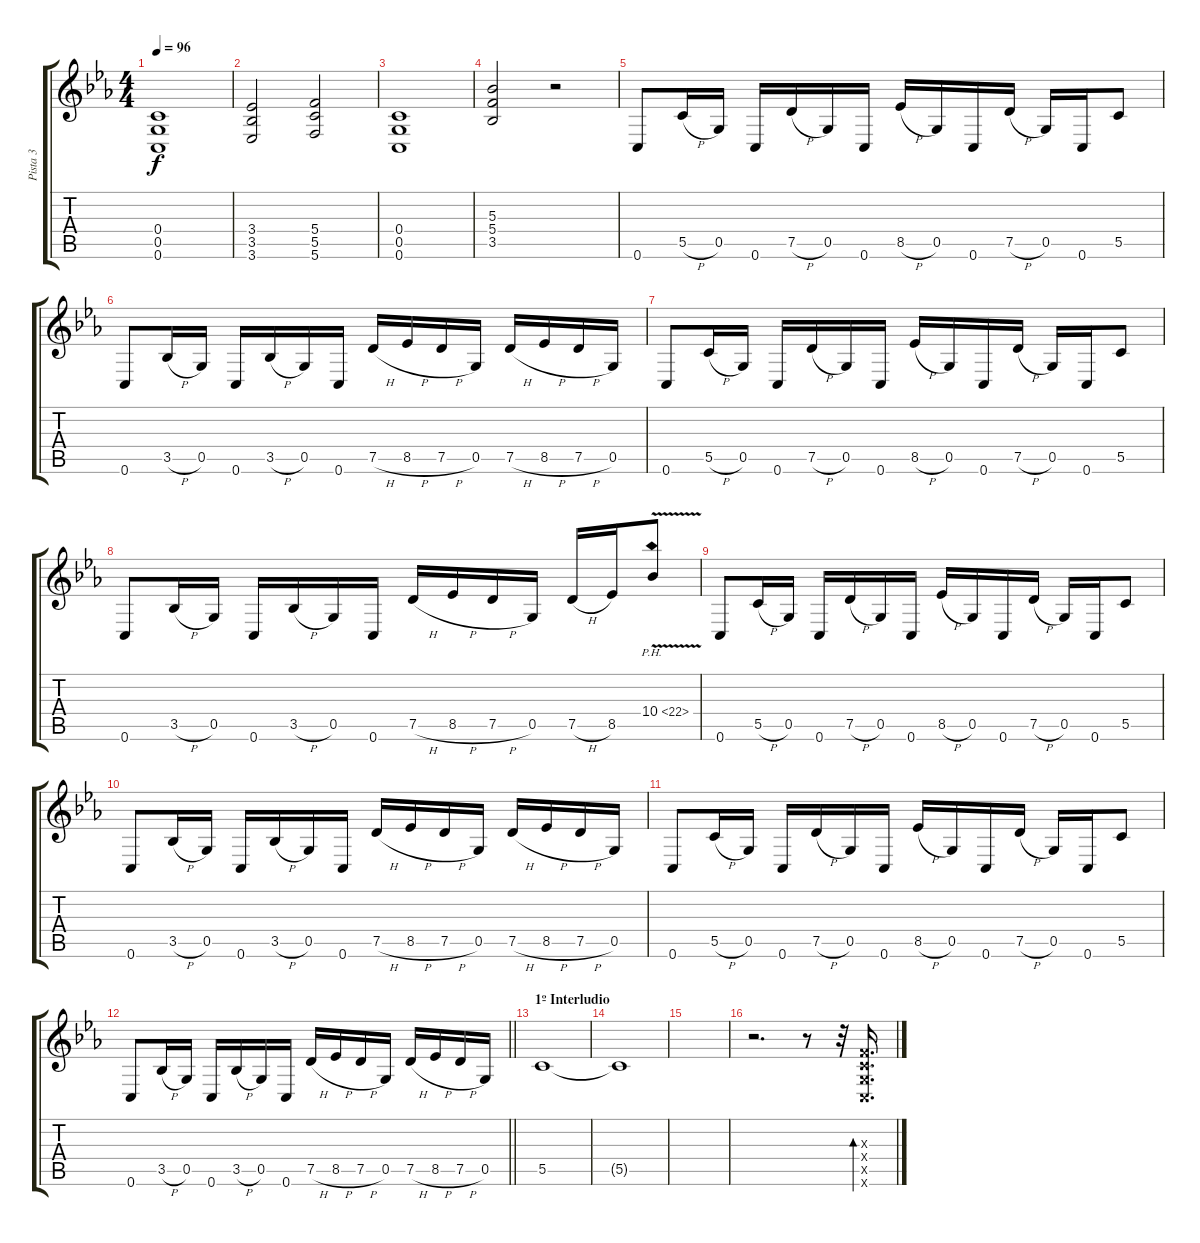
\track ("Pista 3" "Pista 3") {instrument overdrivenguitar}
\staff {score tabs}
\tuning (D4 A3 F3 C3 G2 C2) {hide}
\ts (4 4)
\tempo 96
\clef g2
\ks eb
(0.4 0.5 0.6).1{dy f} |
(3.4 3.5 3.6).2 (5.4 5.5 5.6).2 |
(0.4 0.5 0.6).1 |
(5.3 5.4 3.5).2 r.2 |
0.6.8 5.5{h}.16 0.5.16 0.6.16 7.5{h}.16 0.5.16 0.6.16 8.5{h}.16 0.5.16 0.6.16 7.5{h}.16 0.5.16 0.6.16 5.5.8 |
0.6.8 3.5{h}.16 0.5.16 0.6.16 3.5{h}.16 0.5.16 0.6.16 7.5{h}.16 8.5{h}.16 7.5{h}.16 0.5.16 7.5{h}.16 8.5{h}.16 7.5{h}.16 0.5.16 |
0.6.8 5.5{h}.16 0.5.16 0.6.16 7.5{h}.16 0.5.16 0.6.16 8.5{h}.16 0.5.16 0.6.16 7.5{h}.16 0.5.16 0.6.16 5.5.8 |
0.6.8 3.5{h}.16 0.5.16 0.6.16 3.5{h}.16 0.5.16 0.6.16 7.5{h}.16 8.5{h}.16 7.5{h}.16 0.5.16 7.5{h}.16 8.5.16 10.4{ph 12 v}.8 |
0.6.8 5.5{h}.16 0.5.16 0.6.16 7.5{h}.16 0.5.16 0.6.16 8.5{h}.16 0.5.16 0.6.16 7.5{h}.16 0.5.16 0.6.16 5.5.8 |
0.6.8 3.5{h}.16 0.5.16 0.6.16 3.5{h}.16 0.5.16 0.6.16 7.5{h}.16 8.5{h}.16 7.5{h}.16 0.5.16 7.5{h}.16 8.5{h}.16 7.5{h}.16 0.5.16 |
0.6.8 5.5{h}.16 0.5.16 0.6.16 7.5{h}.16 0.5.16 0.6.16 8.5{h}.16 0.5.16 0.6.16 7.5{h}.16 0.5.16 0.6.16 5.5.8 |
\barLineRight lightlight
0.6.8 3.5{h}.16 0.5.16 0.6.16 3.5{h}.16 0.5.16 0.6.16 7.5{h}.16 8.5{h}.16 7.5{h}.16 0.5.16 7.5{h}.16 8.5{h}.16 7.5{h}.16 0.5.16 |
\section ("" "1º Interludio ")
5.5.1 |
5.5{t}.1 |
|
r.2{d} r.8 r.32 (0.3{x} 0.4{x} 0.5{x} 0.6{x}).16{d bd 120}
